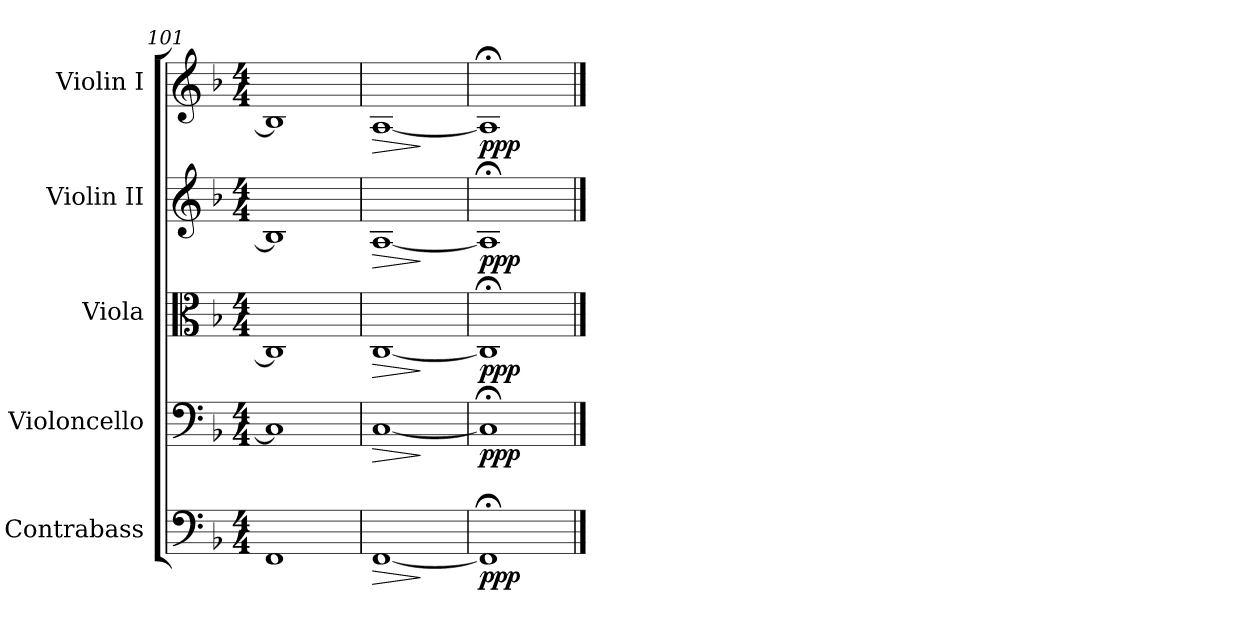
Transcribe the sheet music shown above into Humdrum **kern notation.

**kern	**dynam	**kern	**dynam	**kern	**dynam	**kern	**dynam	**kern	**dynam
*part5	*part5	*part4	*part4	*part3	*part3	*part2	*part2	*part1	*part1
*staff5	*staff5	*staff4	*staff4	*staff3	*staff3	*staff2	*staff2	*staff1	*staff1
*I"Contrabass	*	*I"Violoncello	*	*I"Viola	*	*I"Violin II	*	*I"Violin I	*
*I'Cb.	*	*I'Vc	*	*I'Vla	*	*I'Vln	*	*I'Vln	*
*clefF4	*	*clefF4	*	*clefC3	*	*clefG2	*	*clefG2	*
*ITrd7c12	*	*	*	*	*	*	*	*	*
*k[b-]	*	*k[b-]	*	*k[b-]	*	*k[b-]	*	*k[b-]	*
*M4/4	*	*M4/4	*	*M4/4	*	*M4/4	*	*M4/4	*
=101	=101	=101	=101	=101	=101	=101	=101	=101	=101
1FFF	.	1C]	.	1C]	.	1B-]	.	1B-]	.
=102	=102	=102	=102	=102	=102	=102	=102	=102	=102
!	!LO:HP:b	!	!LO:HP:b	!	!LO:HP:b	!	!LO:HP:b	!	!LO:HP:b
[1FFF	>	[1C	>	[1C	>	[1A	>	[1A	>
.	]	.	]	.	]	.	]	.	]
=103	=103	=103	=103	=103	=103	=103	=103	=103	=103
!	!LO:DY:b	!	!LO:DY:b	!	!LO:DY:b	!	!LO:DY:b	!	!LO:DY:b
1FFF;<]	ppp	1C;<]	ppp	1C;<]	ppp	1A;<]	ppp	1A;<]	ppp
==	==	==	==	==	==	==	==	==	==
*-	*-	*-	*-	*-	*-	*-	*-	*-	*-
